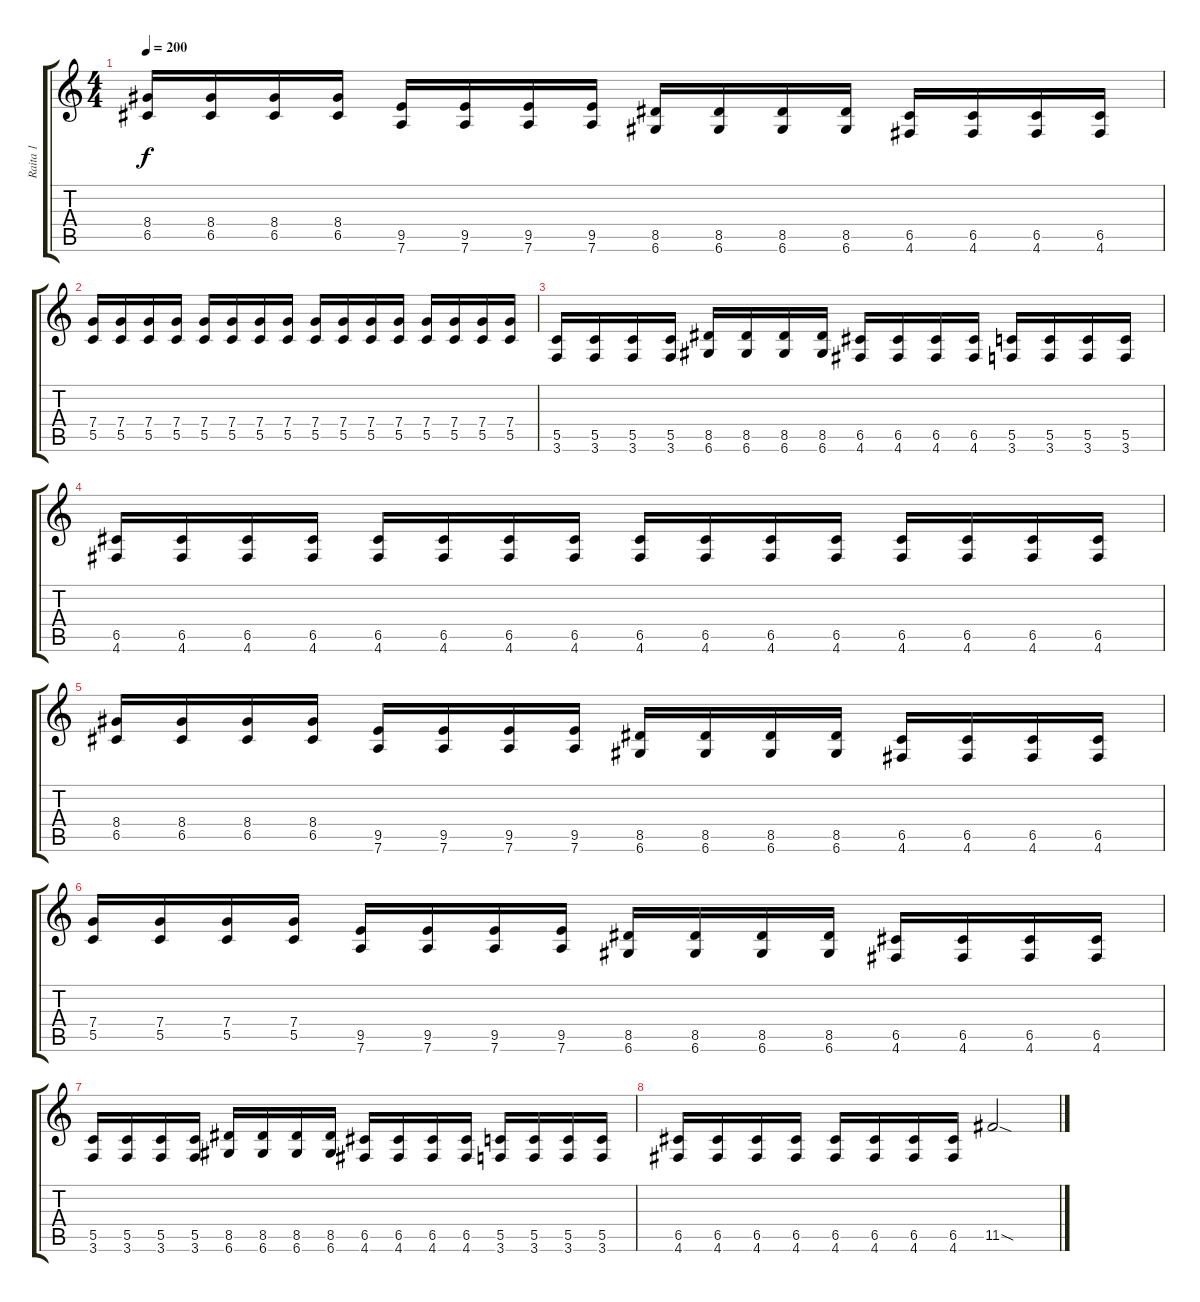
\track ("Raita 1" "Raita 1") {instrument distortionguitar}
\staff {score tabs}
\tuning (D4 A3 F3 C3 G2 D2) {hide}
\ts (4 4)
\tempo 200
\clef g2
\ks c
(8.4 6.5).16{dy f} (8.4 6.5).16 (8.4 6.5).16 (8.4 6.5).16 (9.5 7.6).16 (9.5 7.6).16 (9.5 7.6).16 (9.5 7.6).16 (8.5 6.6).16 (8.5 6.6).16 (8.5 6.6).16 (8.5 6.6).16 (6.5 4.6).16 (6.5 4.6).16 (6.5 4.6).16 (6.5 4.6).16 |
(7.4 5.5).16 (7.4 5.5).16 (7.4 5.5).16 (7.4 5.5).16 (7.4 5.5).16 (7.4 5.5).16 (7.4 5.5).16 (7.4 5.5).16 (7.4 5.5).16 (7.4 5.5).16 (7.4 5.5).16 (7.4 5.5).16 (7.4 5.5).16 (7.4 5.5).16 (7.4 5.5).16 (7.4 5.5).16 |
(5.5 3.6).16 (5.5 3.6).16 (5.5 3.6).16 (5.5 3.6).16 (8.5 6.6).16 (8.5 6.6).16 (8.5 6.6).16 (8.5 6.6).16 (6.5 4.6).16 (6.5 4.6).16 (6.5 4.6).16 (6.5 4.6).16 (5.5 3.6).16 (5.5 3.6).16 (5.5 3.6).16 (5.5 3.6).16 |
(6.5 4.6).16 (6.5 4.6).16 (6.5 4.6).16 (6.5 4.6).16 (6.5 4.6).16 (6.5 4.6).16 (6.5 4.6).16 (6.5 4.6).16 (6.5 4.6).16 (6.5 4.6).16 (6.5 4.6).16 (6.5 4.6).16 (6.5 4.6).16 (6.5 4.6).16 (6.5 4.6).16 (6.5 4.6).16 |
(8.4 6.5).16 (8.4 6.5).16 (8.4 6.5).16 (8.4 6.5).16 (9.5 7.6).16 (9.5 7.6).16 (9.5 7.6).16 (9.5 7.6).16 (8.5 6.6).16 (8.5 6.6).16 (8.5 6.6).16 (8.5 6.6).16 (6.5 4.6).16 (6.5 4.6).16 (6.5 4.6).16 (6.5 4.6).16 |
(7.4 5.5).16 (7.4 5.5).16 (7.4 5.5).16 (7.4 5.5).16 (9.5 7.6).16 (9.5 7.6).16 (9.5 7.6).16 (9.5 7.6).16 (8.5 6.6).16 (8.5 6.6).16 (8.5 6.6).16 (8.5 6.6).16 (6.5 4.6).16 (6.5 4.6).16 (6.5 4.6).16 (6.5 4.6).16 |
(5.5 3.6).16 (5.5 3.6).16 (5.5 3.6).16 (5.5 3.6).16 (8.5 6.6).16 (8.5 6.6).16 (8.5 6.6).16 (8.5 6.6).16 (6.5 4.6).16 (6.5 4.6).16 (6.5 4.6).16 (6.5 4.6).16 (5.5 3.6).16 (5.5 3.6).16 (5.5 3.6).16 (5.5 3.6).16 |
(6.5 4.6).16 (6.5 4.6).16 (6.5 4.6).16 (6.5 4.6).16 (6.5 4.6).16 (6.5 4.6).16 (6.5 4.6).16 (6.5 4.6).16 11.5{sod}.2
